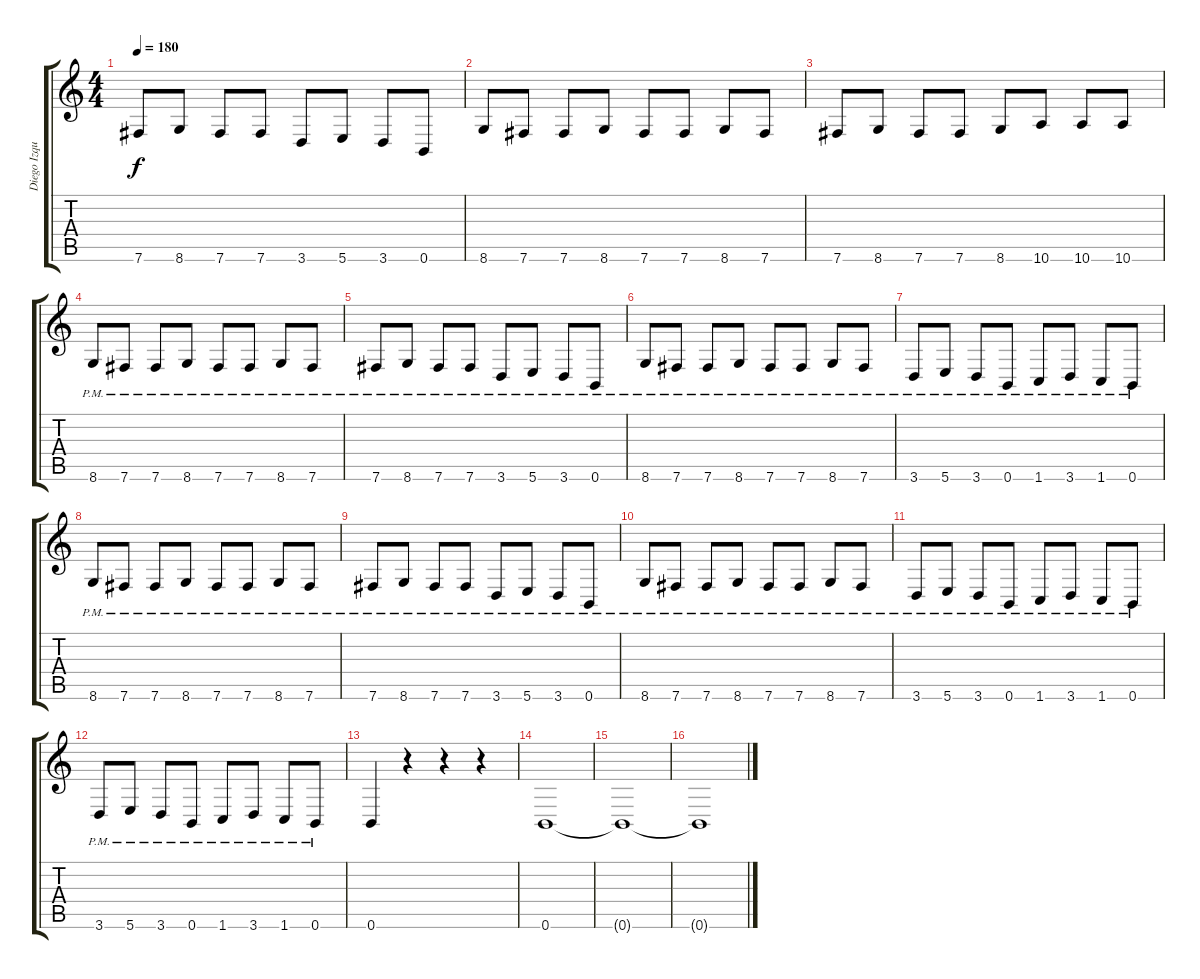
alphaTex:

\track ("Diego Izquierdo (Bajo)" "Diego Izqu") {instrument electricbasspick}
\staff {score tabs}
\tuning (Db4 Ab3 E3 B2 Gb2 B1) {hide}
\ts (4 4)
\tempo 180
\clef g2
\ks c
7.6.8{dy f} 8.6.8 7.6.8 7.6.8 3.6.8 5.6.8 3.6.8 0.6.8 |
8.6.8 7.6.8 7.6.8 8.6.8 7.6.8 7.6.8 8.6.8 7.6.8 |
7.6.8 8.6.8 7.6.8 7.6.8 8.6.8 10.6.8 10.6.8 10.6.8 |
8.6{pm}.8 7.6{pm}.8 7.6{pm}.8 8.6{pm}.8 7.6{pm}.8 7.6{pm}.8 8.6{pm}.8 7.6{pm}.8 |
7.6{pm}.8 8.6{pm}.8 7.6{pm}.8 7.6{pm}.8 3.6{pm}.8 5.6{pm}.8 3.6{pm}.8 0.6{pm}.8 |
8.6{pm}.8 7.6{pm}.8 7.6{pm}.8 8.6{pm}.8 7.6{pm}.8 7.6{pm}.8 8.6{pm}.8 7.6{pm}.8 |
3.6{pm}.8 5.6{pm}.8 3.6{pm}.8 0.6{pm}.8 1.6{pm}.8 3.6{pm}.8 1.6{pm}.8 0.6{pm}.8 |
8.6{pm}.8 7.6{pm}.8 7.6{pm}.8 8.6{pm}.8 7.6{pm}.8 7.6{pm}.8 8.6{pm}.8 7.6{pm}.8 |
7.6{pm}.8 8.6{pm}.8 7.6{pm}.8 7.6{pm}.8 3.6{pm}.8 5.6{pm}.8 3.6{pm}.8 0.6{pm}.8 |
8.6{pm}.8 7.6{pm}.8 7.6{pm}.8 8.6{pm}.8 7.6{pm}.8 7.6{pm}.8 8.6{pm}.8 7.6{pm}.8 |
3.6{pm}.8 5.6{pm}.8 3.6{pm}.8 0.6{pm}.8 1.6{pm}.8 3.6{pm}.8 1.6{pm}.8 0.6{pm}.8 |
3.6{pm}.8 5.6{pm}.8 3.6{pm}.8 0.6{pm}.8 1.6{pm}.8 3.6{pm}.8 1.6{pm}.8 0.6{pm}.8 |
0.6.4 r.4 r.4 r.4 |
0.6.1 |
0.6{t}.1 |
0.6{t}.1
